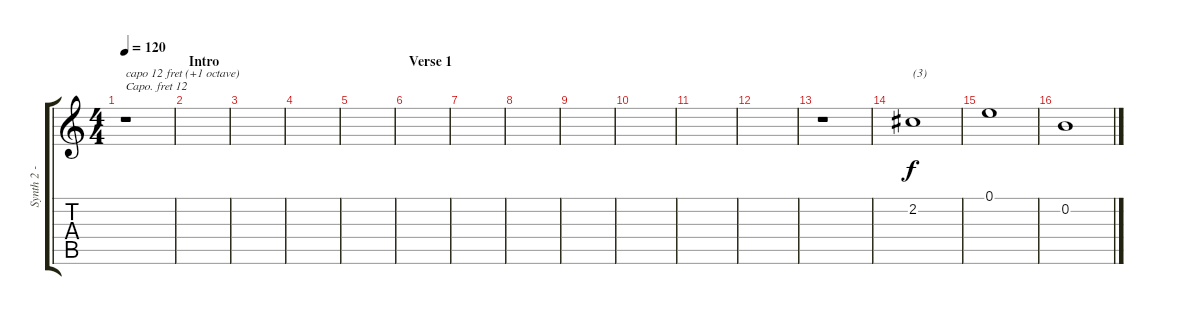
\track ("Synth 2 - high pitched thing" "Synth 2 - ") {instrument whistle}
\staff {score tabs}
\capo 12
\tuning (E4 B3 G3 D3 A2 E2) {hide}
\ts (4 4)
\tempo 120
\clef g2
\ks c
r.1{txt "capo 12 fret (+1 octave)" dy f instrument whistle} |
\section ("" "Intro")
|
|
|
|
\section ("" "Verse 1")
|
|
|
|
|
|
|
r.1 |
2.2.1{txt "(3)"} |
0.1.1 |
0.2.1
